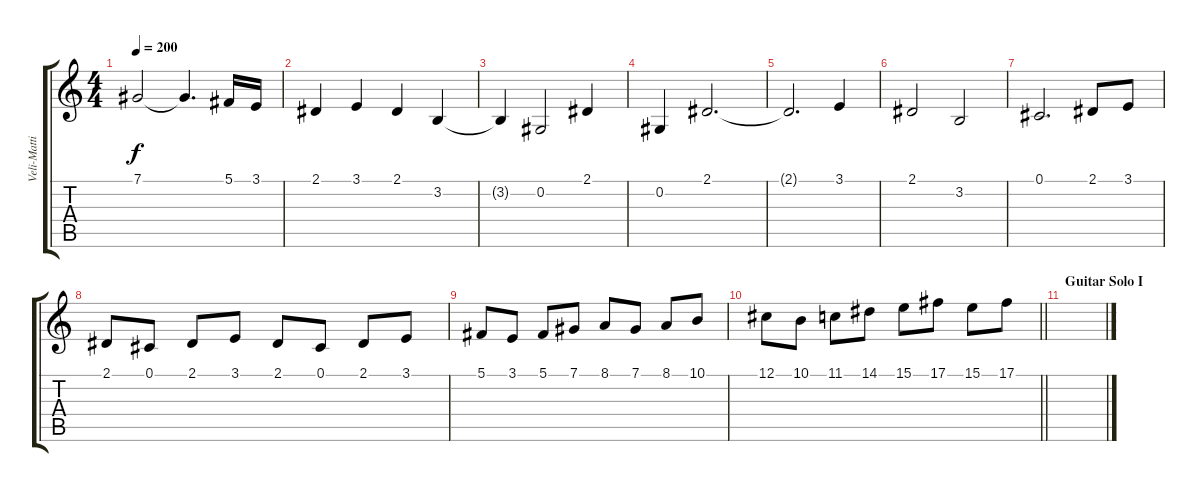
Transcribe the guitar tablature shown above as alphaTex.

\track ("Veli-Matti Kananen" "Veli-Matti") {instrument lead2sawtooth}
\staff {score tabs}
\tuning (Db4 Ab3 E3 B2 Gb2 Db2) {hide}
\ts (4 4)
\tempo 200
\clef g2
\ks c
7.1.2{dy f} 7.1{t}.4{d} 5.1.16 3.1.16 |
2.1.4 3.1.4 2.1.4 3.2.4 |
3.2{t}.4 0.2.2 2.1.4 |
0.2.4 2.1.2{d} |
2.1{t}.2{d} 3.1.4 |
2.1.2 3.2.2 |
0.1.2{d} 2.1.8 3.1.8 |
2.1.8 0.1.8 2.1.8 3.1.8 2.1.8 0.1.8 2.1.8 3.1.8 |
5.1.8 3.1.8 5.1.8 7.1.8 8.1.8 7.1.8 8.1.8 10.1.8 |
\barLineRight lightlight
12.1.8 10.1.8 11.1.8 14.1.8 15.1.8 17.1.8 15.1.8 17.1.8 |
\section ("" "Guitar Solo I")
